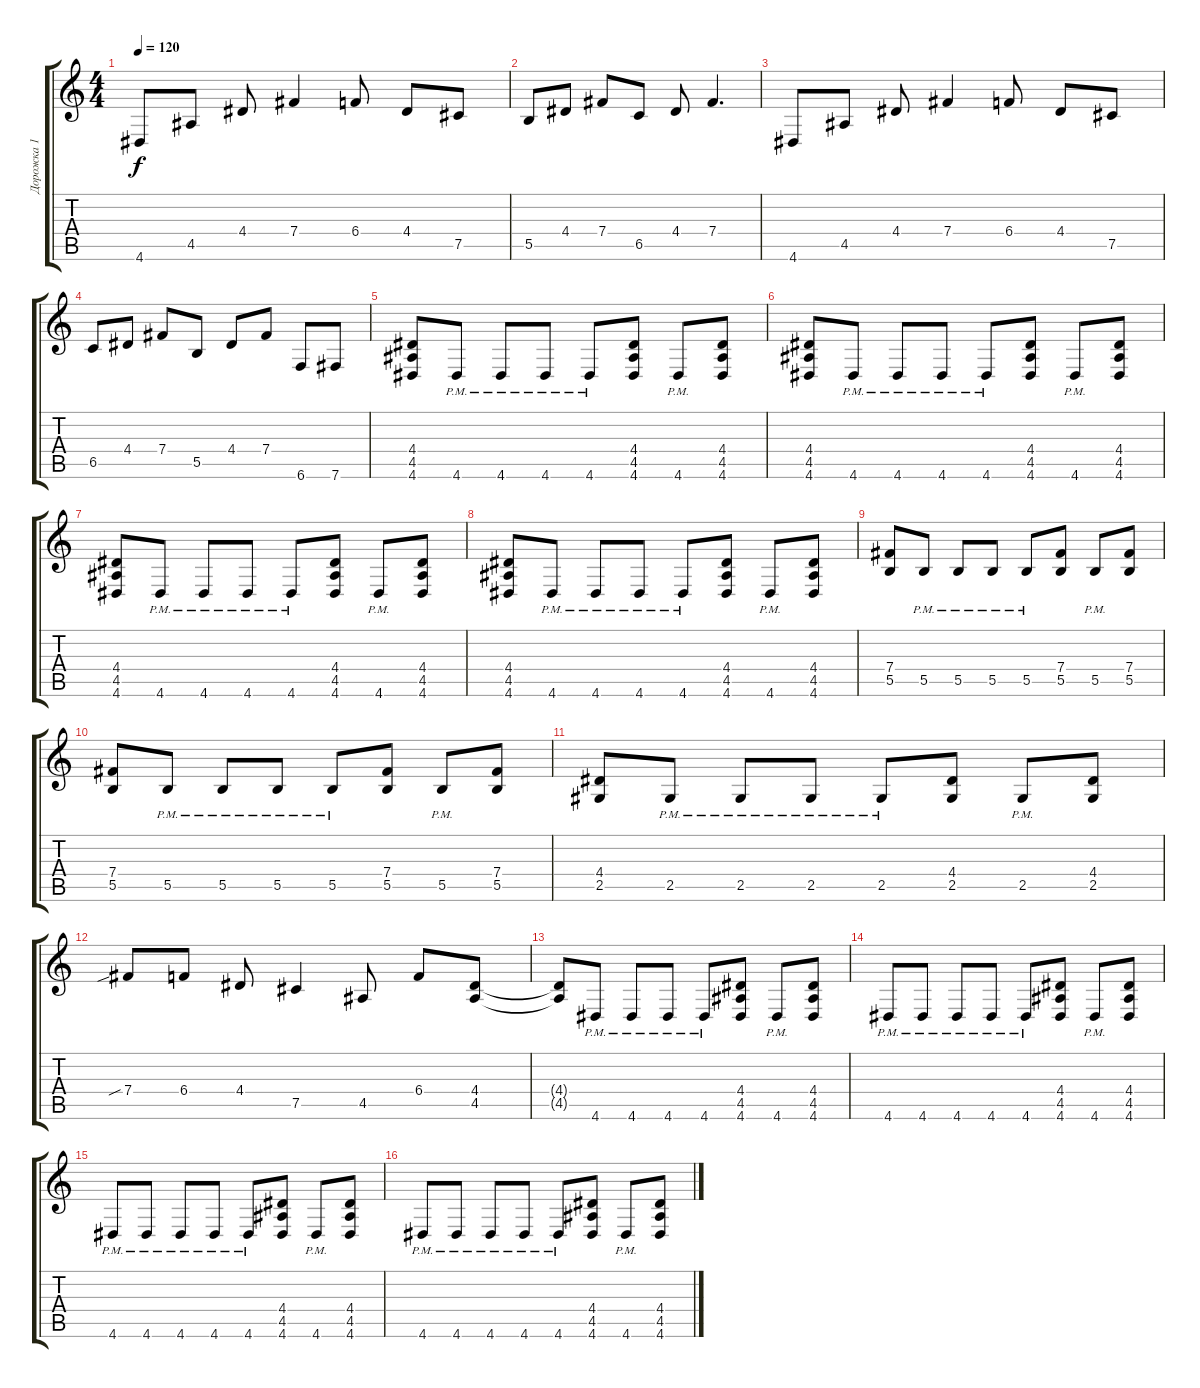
\track ("Дорожка 1" "Дорожка 1") {instrument distortionguitar}
\staff {score tabs}
\tuning (Db4 Ab3 E3 B2 Gb2 B1) {hide}
\ts (4 4)
\tempo 120
\clef g2
\ks c
4.6.8{dy f} 4.5.8 4.4.8 7.4.4 6.4.8 4.4.8 7.5.8 |
5.5.8 4.4.8 7.4.8 6.5.8 4.4.8 7.4.4{d} |
4.6.8 4.5.8 4.4.8 7.4.4 6.4.8 4.4.8 7.5.8 |
6.5.8 4.4.8 7.4.8 5.5.8 4.4.8 7.4.8 6.6.8 7.6.8 |
(4.4 4.5 4.6).8 4.6{pm}.8 4.6{pm}.8 4.6{pm}.8 4.6{pm}.8 (4.4 4.5 4.6).8 4.6{pm}.8 (4.4 4.5 4.6).8 |
(4.4 4.5 4.6).8 4.6{pm}.8 4.6{pm}.8 4.6{pm}.8 4.6{pm}.8 (4.4 4.5 4.6).8 4.6{pm}.8 (4.4 4.5 4.6).8 |
(4.4 4.5 4.6).8 4.6{pm}.8 4.6{pm}.8 4.6{pm}.8 4.6{pm}.8 (4.4 4.5 4.6).8 4.6{pm}.8 (4.4 4.5 4.6).8 |
(4.4 4.5 4.6).8 4.6{pm}.8 4.6{pm}.8 4.6{pm}.8 4.6{pm}.8 (4.4 4.5 4.6).8 4.6{pm}.8 (4.4 4.5 4.6).8 |
(7.4 5.5).8 5.5{pm}.8 5.5{pm}.8 5.5{pm}.8 5.5{pm}.8 (7.4 5.5).8 5.5{pm}.8 (7.4 5.5).8 |
(7.4 5.5).8 5.5{pm}.8 5.5{pm}.8 5.5{pm}.8 5.5{pm}.8 (7.4 5.5).8 5.5{pm}.8 (7.4 5.5).8 |
(4.4 2.5).8 2.5{pm}.8 2.5{pm}.8 2.5{pm}.8 2.5{pm}.8 (4.4 2.5).8 2.5{pm}.8 (4.4 2.5).8 |
7.4{sib}.8 6.4.8 4.4.8 7.5.4 4.5.8 6.4.8 (4.4 4.5).8 |
(4.4{t} 4.5{t}).8 4.6{pm}.8 4.6{pm}.8 4.6{pm}.8 4.6{pm}.8 (4.4 4.5 4.6).8 4.6{pm}.8 (4.4 4.5 4.6).8 |
4.6{pm}.8 4.6{pm}.8 4.6{pm}.8 4.6{pm}.8 4.6{pm}.8 (4.4 4.5 4.6).8 4.6{pm}.8 (4.4 4.5 4.6).8 |
4.6{pm}.8 4.6{pm}.8 4.6{pm}.8 4.6{pm}.8 4.6{pm}.8 (4.4 4.5 4.6).8 4.6{pm}.8 (4.4 4.5 4.6).8 |
4.6{pm}.8 4.6{pm}.8 4.6{pm}.8 4.6{pm}.8 4.6{pm}.8 (4.4 4.5 4.6).8 4.6{pm}.8 (4.4 4.5 4.6).8
